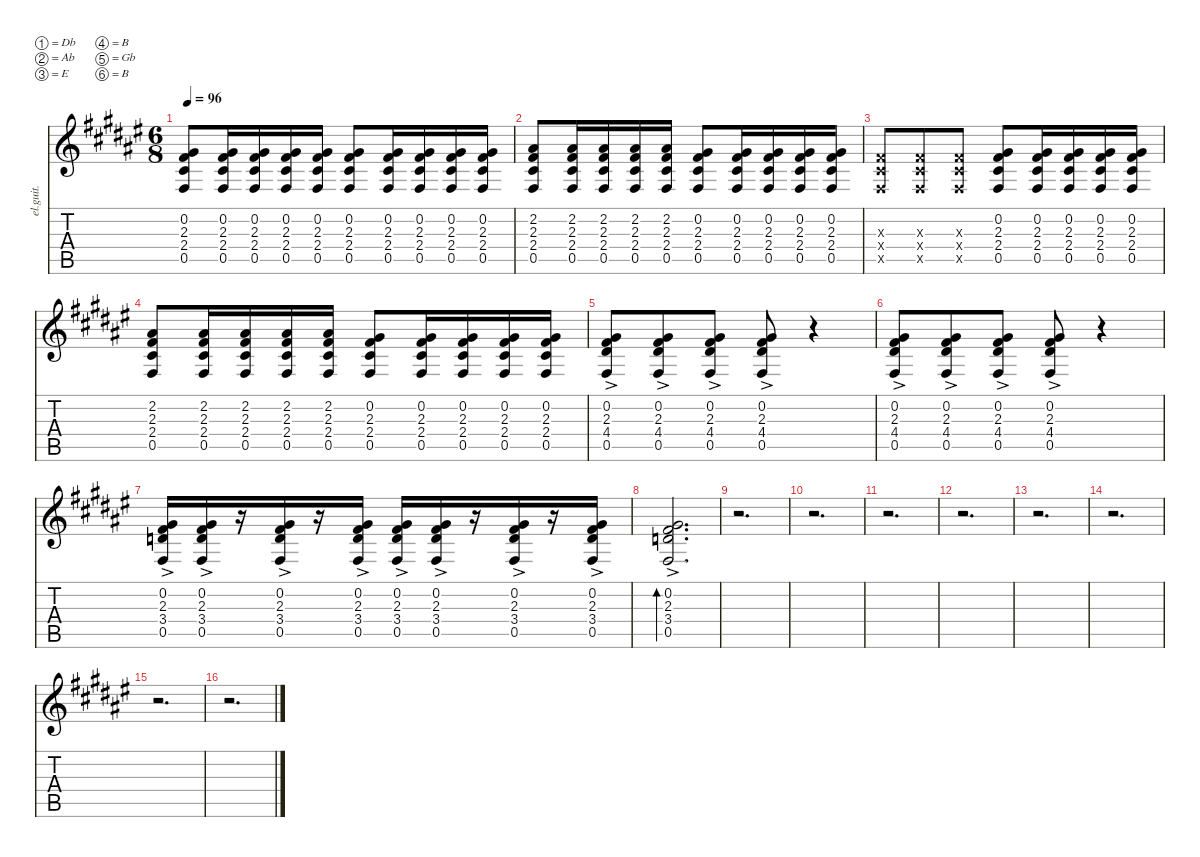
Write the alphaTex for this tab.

\defaultSystemsLayout 4
\hideDynamics
\bracketExtendMode nobrackets
\otherSystemsTrackNameOrientation horizontal
\track ("Clean Guitar" "el.guit.") {instrument electricguitarclean}
\staff {score tabs}
\tuning (Db4 Ab3 E3 B2 Gb2 B1)
\ts (6 8)
\tempo 96
\clef g2
\ks f#
(0.5{acc #} 2.4{acc #} 2.3{acc #} 0.2{acc #}).8{dy mf} (0.5{acc #} 2.4{acc #} 2.3{acc #} 0.2{acc #}).16 (2.3{acc #} 2.4{acc #} 0.5{acc #} 0.2{acc #}).16 (2.3{acc #} 2.4{acc #} 0.5{acc #} 0.2{acc #}).16 (2.3{acc #} 2.4{acc #} 0.5{acc #} 0.2{acc #}).16 (0.5{acc #} 2.4{acc #} 2.3{acc #} 0.2{acc #}).8 (0.5{acc #} 2.4{acc #} 2.3{acc #} 0.2{acc #}).16 (2.3{acc #} 2.4{acc #} 0.5{acc #} 0.2{acc #}).16 (2.3{acc #} 2.4{acc #} 0.5{acc #} 0.2{acc #}).16 (2.3{acc #} 2.4{acc #} 0.5{acc #} 0.2{acc #}).16 |
(0.5{acc #} 2.4{acc #} 2.3{acc #} 2.2{acc #}).8 (0.5{acc #} 2.4{acc #} 2.3{acc #} 2.2{acc #}).16 (2.3{acc #} 2.4{acc #} 0.5{acc #} 2.2{acc #}).16 (2.3{acc #} 2.4{acc #} 0.5{acc #} 2.2{acc #}).16 (2.3{acc #} 2.4{acc #} 0.5{acc #} 2.2{acc #}).16 (0.5{acc #} 2.4{acc #} 2.3{acc #} 0.2{acc #}).8 (0.5{acc #} 2.4{acc #} 2.3{acc #} 0.2{acc #}).16 (2.3{acc #} 2.4{acc #} 0.5{acc #} 0.2{acc #}).16 (2.3{acc #} 2.4{acc #} 0.5{acc #} 0.2{acc #}).16 (2.3{acc #} 2.4{acc #} 0.5{acc #} 0.2{acc #}).16 |
(0.5{x acc #} 2.4{x acc #} 2.3{x acc #}).8 (2.3{x acc #} 2.4{x acc #} 0.5{x acc #}).8 (0.5{x acc #} 2.4{x acc #} 2.3{x acc #}).8 (0.5{acc #} 2.4{acc #} 2.3{acc #} 0.2{acc #}).8 (0.5{acc #} 2.4{acc #} 2.3{acc #} 0.2{acc #}).16 (2.3{acc #} 2.4{acc #} 0.5{acc #} 0.2{acc #}).16 (2.3{acc #} 2.4{acc #} 0.5{acc #} 0.2{acc #}).16 (2.3{acc #} 2.4{acc #} 0.5{acc #} 0.2{acc #}).16 |
(0.5{acc #} 2.4{acc #} 2.3{acc #} 2.2{acc #}).8 (0.5{acc #} 2.4{acc #} 2.3{acc #} 2.2{acc #}).16 (2.3{acc #} 2.4{acc #} 0.5{acc #} 2.2{acc #}).16 (2.3{acc #} 2.4{acc #} 0.5{acc #} 2.2{acc #}).16 (2.3{acc #} 2.4{acc #} 0.5{acc #} 2.2{acc #}).16 (0.5{acc #} 2.4{acc #} 2.3{acc #} 0.2{acc #}).8 (0.5{acc #} 2.4{acc #} 2.3{acc #} 0.2{acc #}).16 (2.3{acc #} 2.4{acc #} 0.5{acc #} 0.2{acc #}).16 (2.3{acc #} 2.4{acc #} 0.5{acc #} 0.2{acc #}).16 (2.3{acc #} 2.4{acc #} 0.5{acc #} 0.2{acc #}).16 |
(0.5{ac acc #} 4.4{ac acc #} 2.3{ac acc #} 0.2{acc #}).8 (2.3{ac acc #} 4.4{ac acc #} 0.5{ac acc #} 0.2{acc #}).8 (2.3{ac acc #} 4.4{ac acc #} 0.5{ac acc #} 0.2{acc #}).8 (2.3{ac acc #} 4.4{ac acc #} 0.5{ac acc #} 0.2{acc #}).8 r.4 |
(0.5{ac acc #} 4.4{ac acc #} 2.3{ac acc #} 0.2{acc #}).8 (2.3{ac acc #} 4.4{ac acc #} 0.5{ac acc #} 0.2{acc #}).8 (2.3{ac acc #} 4.4{ac acc #} 0.5{ac acc #} 0.2{acc #}).8 (2.3{ac acc #} 4.4{ac acc #} 0.5{ac acc #} 0.2{acc #}).8 r.4 |
(3.4{ac acc forcenatural} 2.3{ac acc #} 0.5{ac acc #} 0.2{acc #}).16 (0.5{ac acc #} 3.4{ac acc forcenatural} 2.3{ac acc #} 0.2{acc #}).16 r.16 (2.3{ac acc #} 3.4{ac acc forcenatural} 0.5{ac acc #} 0.2{acc #}).16 r.16 (0.5{ac acc #} 3.4{ac acc forcenatural} 2.3{ac acc #} 0.2{acc #}).16 (3.4{ac acc forcenatural} 2.3{ac acc #} 0.5{ac acc #} 0.2{acc #}).16 (0.5{ac acc #} 3.4{ac acc forcenatural} 2.3{ac acc #} 0.2{acc #}).16 r.16 (2.3{ac acc #} 3.4{ac acc forcenatural} 0.5{ac acc #} 0.2{acc #}).16 r.16 (0.5{ac acc #} 3.4{ac acc forcenatural} 2.3{ac acc #} 0.2{acc #}).16 |
(3.4{ac acc forcenatural} 2.3{ac acc #} 0.5{ac acc #} 0.2{acc #}).2{d bd 213} |
r.2{d} |
r.2{d} |
r.2{d} |
r.2{d} |
r.2{d} |
r.2{d} |
r.2{d} |
r.2{d}
